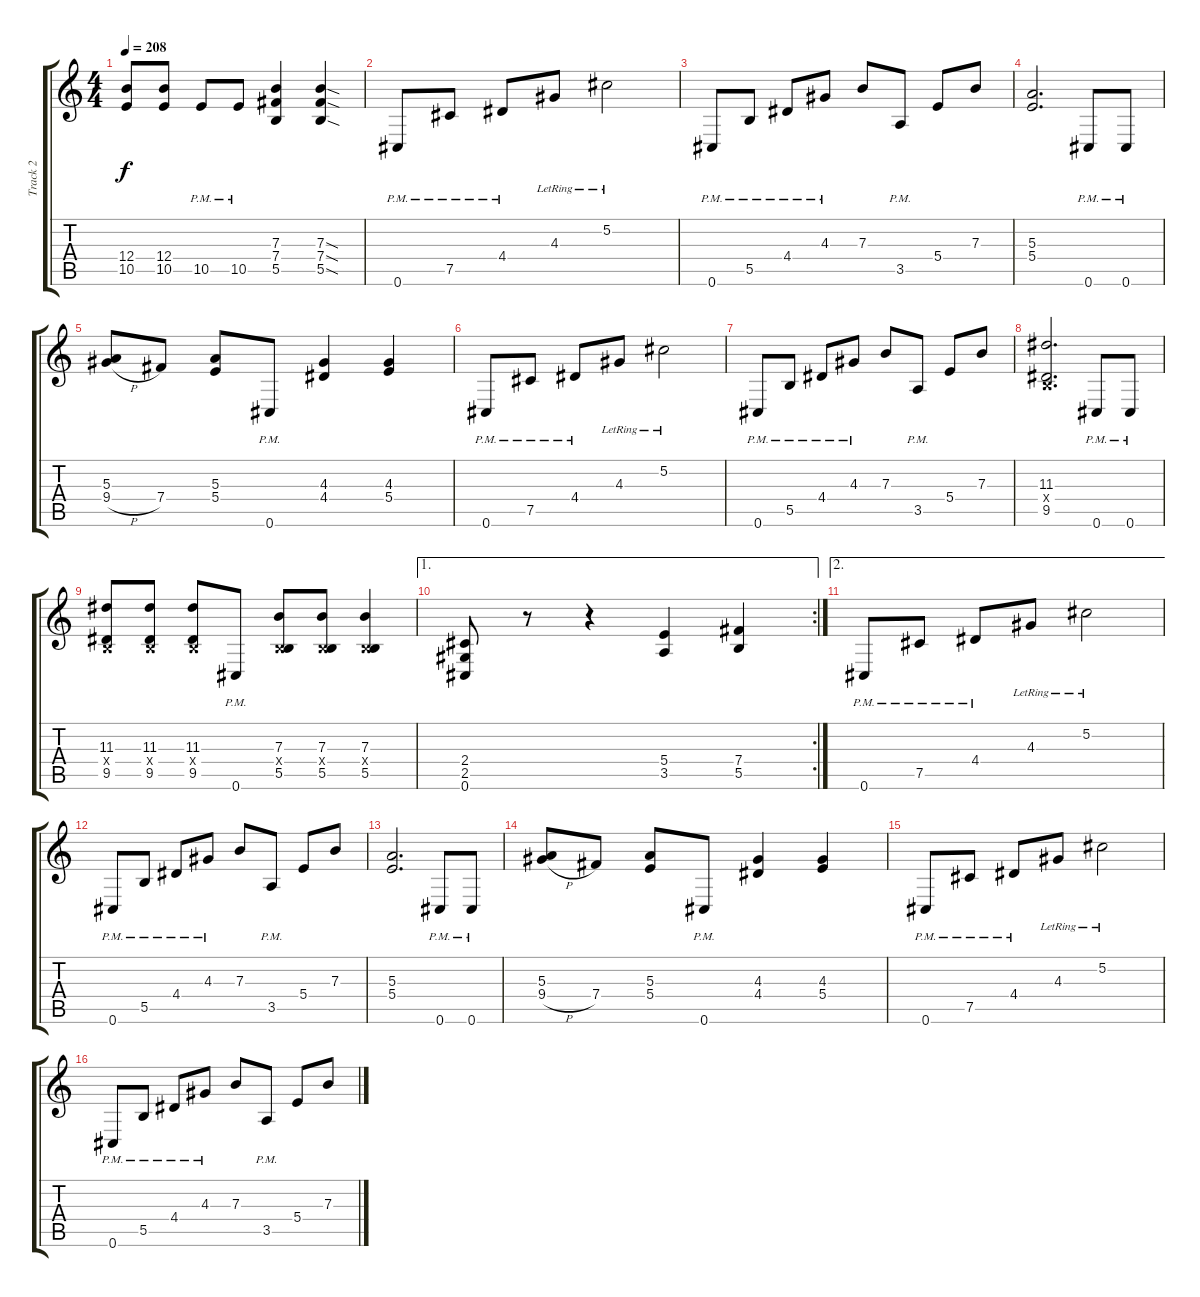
\track ("Track 2" "Track 2") {instrument distortionguitar}
\staff {score tabs}
\tuning (Db4 Ab3 E3 B2 Gb2 Db2) {hide}
\ts (4 4)
\tempo 208
\clef g2
\ks c
(12.4 10.5).8{dy f} (12.4 10.5).8 10.5{pm}.8 10.5{pm}.8 (7.3 7.4 5.5).4 (7.3{sod} 7.4{sod} 5.5{sod}).4 |
0.6{pm}.8 7.5{pm}.8 4.4{pm}.8 4.3{lr}.8 5.2{lr}.2 |
0.6{pm}.8 5.5{pm}.8 4.4{pm}.8 4.3{pm}.8 7.3.8 3.5{pm}.8 5.4.8 7.3.8 |
(5.3 5.4).2{d} 0.6{pm}.8 0.6{pm}.8 |
(5.3 9.4{h}).8 7.4.8 (5.3 5.4).8 0.6{pm}.8 (4.3 4.4).4 (4.3 5.4).4 |
0.6{pm}.8 7.5{pm}.8 4.4{pm}.8 4.3{lr}.8 5.2{lr}.2 |
0.6{pm}.8 5.5{pm}.8 4.4{pm}.8 4.3{pm}.8 7.3.8 3.5{pm}.8 5.4.8 7.3.8 |
(11.3 0.4{x} 9.5).2{d} 0.6{pm}.8 0.6{pm}.8 |
(11.3 0.4{x} 9.5).8 (11.3 0.4{x} 9.5).8 (11.3 0.4{x} 9.5).8 0.6{pm}.8 (7.3 0.4{x} 5.5).8 (7.3 0.4{x} 5.5).8 (7.3 0.4{x} 5.5).4 |
\ae 1
\rc 2
(2.4 2.5 0.6).8 r.8 r.4 (5.4 3.5).4 (7.4 5.5).4 |
\ae 2
0.6{pm}.8 7.5{pm}.8 4.4{pm}.8 4.3{lr}.8 5.2{lr}.2 |
0.6{pm}.8 5.5{pm}.8 4.4{pm}.8 4.3{pm}.8 7.3.8 3.5{pm}.8 5.4.8 7.3.8 |
(5.3 5.4).2{d} 0.6{pm}.8 0.6{pm}.8 |
(5.3 9.4{h}).8 7.4.8 (5.3 5.4).8 0.6{pm}.8 (4.3 4.4).4 (4.3 5.4).4 |
0.6{pm}.8 7.5{pm}.8 4.4{pm}.8 4.3{lr}.8 5.2{lr}.2 |
0.6{pm}.8 5.5{pm}.8 4.4{pm}.8 4.3{pm}.8 7.3.8 3.5{pm}.8 5.4.8 7.3.8
